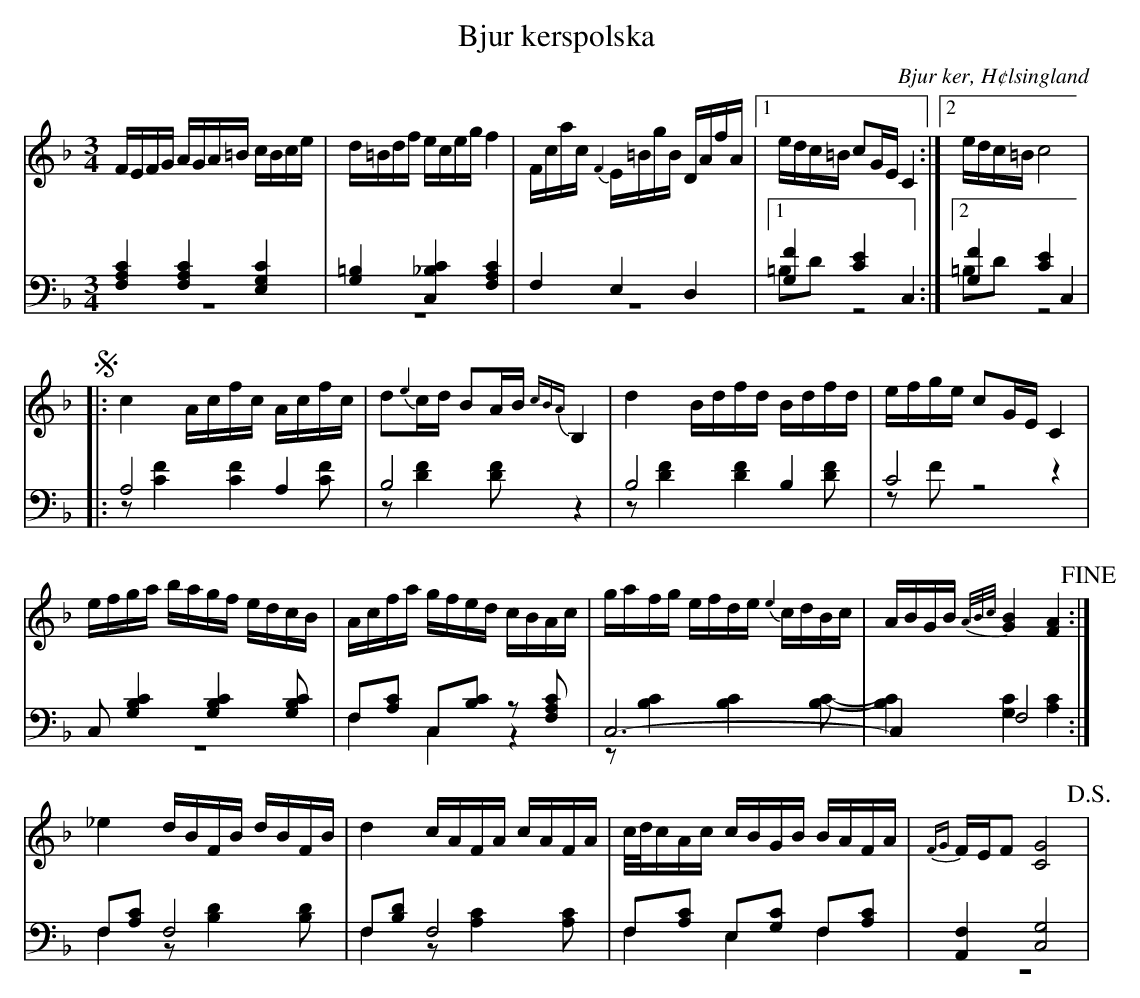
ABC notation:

X:1
T: Bjur kerspolska
O: Bjur ker, H¢lsingland
M: 3/4
L: 1/16
K: F
V:1
V:2
V:3 merge
V:1
FEFG AGA=B cBce|d=Bdf eceg f4|Fcac {F2}E=BgB DAfA|1 edc=B c2GE C4:|2 edc=B c8 |
!segno! |:c4 Acfc Acfc|d2{e2}cd B2AB {cBA}B,4|d4 Bdfd Bdfd|efge c2GE C4|
efga bagf edcB|Acfa gfed cBAc|gafg efde {e2}cdBc|ABGB {A/B/c/}[G4B4] [F4A4] !fine!:|
_e4 dBFB dBFB|d4 cAFA cAFA|c/d/cAc cBGB BAFA|{FG}FEF2 [C8G8] !D.S.!|
V:2 clef=bass
[F,4A,4C4] [F,4A,4C4] [E,4G,4C4]|[G,4=B,4] [C,4_B,4C4] [F,4A,4C4]|F,4 E,4 D,4|1 [G,4F4] [C4E4] C,4:|2 [G,4F4] [C4E4] C,4 |
|:A,8 A,4|B,8 z4|B,8  B,4|C8 z4|
C,2 [G,4B,4C4] [G,4B,4C4] [G,2B,2C2]|F,2[A,2C2] C,2[B,2C2] z2 [F,2A,2C2]|C,12-|C,4 F,8:|
F,2[A,2C2] F,8|F,2[B,2D2] F,8|F,2[A,2C2] E,2[G,2C2] F,2[A,2C2]|[A,,4F,4] [C,8G,8] |
V:3 clef=bass
z12|z12|z12|1 =B,2D2 z8:|2 =B,2D2 z8|
|:z2 [C4F4] [C4F4] [C2F2]|z2 [D4F4] [D2F2] z4|z2 [D4F4] [D4F4] [D2F2]|z2 F2 z8|
z12|F,4 C,4 z4|z2 [B,4C4] [B,4C4] [B,2C2]-|[B,4C4] [G,4C4] [A,4C4]:|
F,4 z2 [B,4D4] [B,2D2]|F,4 z2 [A,4C4] [A,2C2]|F,4 E,4 F,4|z12|
